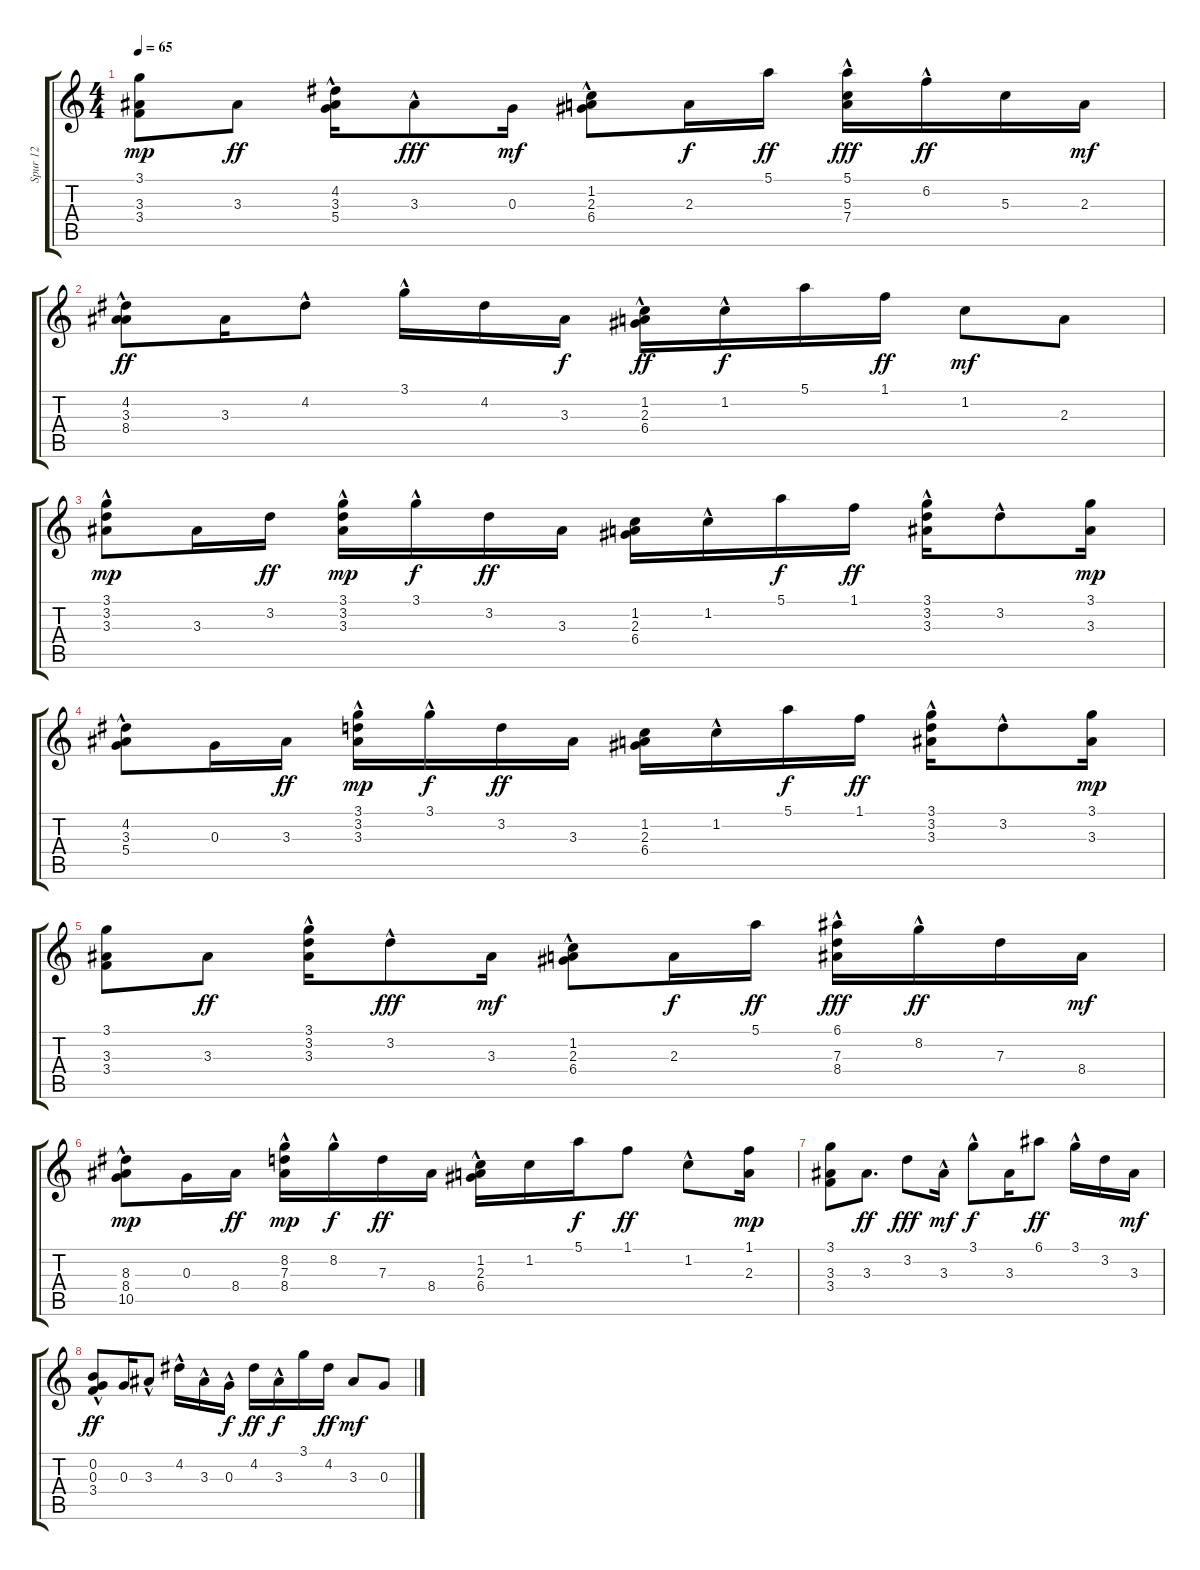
\track ("Spur 12" "Spur 12") {instrument acousticguitarsteel}
\staff {score tabs}
\tuning (E4 B3 G3 D3 A2 E2) {hide}
\ts (4 4)
\tempo 65
\clef g2
\ks c
(3.1 3.3 3.4).8{dy mp} 3.3.8{dy ff} (4.2 3.3 5.4{hac}).16 3.3{hac}.8{dy fff} 0.3.16{dy mf} (1.2 2.3 6.4{hac}).8 2.3.16{dy f} 5.1.16{dy ff} (5.1 5.3 7.4{hac}).16{dy fff} 6.2{hac}.16{dy ff} 5.3.16 2.3.16{dy mf} |
(4.2 3.3 8.4{hac}).8{dy ff} 3.3.16 4.2{hac}.8 3.1{hac}.16 4.2.16 3.3.16{dy f} (1.2 2.3{hac} 6.4).16{dy ff} 1.2{hac}.16{dy f} 5.1.16 1.1.16{dy ff} 1.2.8{dy mf} 2.3.8 |
(3.1 3.2{hac} 3.3).8{dy mp} 3.3.16 3.2.16{dy ff} (3.1 3.2 3.3{hac}).16{dy mp} 3.1{hac}.16{dy f} 3.2.16{dy ff} 3.3.16 (1.2 2.3 6.4).16 1.2{hac}.16 5.1.16{dy f} 1.1.16{dy ff} (3.1{hac} 3.2 3.3{hac}).16 3.2{hac}.8 (3.1 3.3).16{dy mp} |
(4.2 3.3{hac} 5.4).8{instrument acousticguitarsteel} 0.3.16 3.3.16{dy ff} (3.1 3.2 3.3{hac}).16{dy mp} 3.1{hac}.16{dy f} 3.2.16{dy ff} 3.3.16 (1.2 2.3 6.4).16 1.2{hac}.16 5.1.16{dy f} 1.1.16{dy ff} (3.1{hac} 3.2 3.3{hac}).16 3.2{hac}.8 (3.1 3.3).16{dy mp} |
(3.1 3.3 3.4).8 3.3.8{dy ff} (3.1 3.2 3.3{hac}).16 3.2{hac}.8{dy fff} 3.3.16{dy mf} (1.2 2.3 6.4{hac}).8 2.3.16{dy f} 5.1.16{dy ff} (6.1 7.3 8.4{hac}).16{dy fff} 8.2{hac}.16{dy ff} 7.3.16 8.4.16{dy mf} |
(8.3 8.4{hac} 10.5).8{dy mp instrument acousticguitarsteel} 0.3.16 8.4.16{dy ff} (8.2 7.3 8.4{hac}).16{dy mp} 8.2{hac}.16{dy f} 7.3.16{dy ff} 8.4.16 (1.2 2.3{hac} 6.4).16 1.2.16 5.1.16{dy f} 1.1.8{dy ff} 1.2{hac}.8 (1.1 2.3).16{dy mp} |
(3.1 3.3 3.4).8 3.3.8{d dy ff} 3.2.8{dy fff} 3.3{hac}.16{dy mf} 3.1{hac}.8{dy f} 3.3.16 6.1.8{dy ff} 3.1{hac}.16 3.2.16 3.3.16{dy mf} |
(0.2 0.3 3.4{hac}).8{dy ff} 0.3.16 3.3{hac}.8 4.2{hac}.16 3.3{hac}.16 0.3{hac}.16{dy f} 4.2.16{dy ff} 3.3{hac}.16{dy f} 3.1.16 4.2.16{dy ff} 3.3.8{dy mf} 0.3.8
